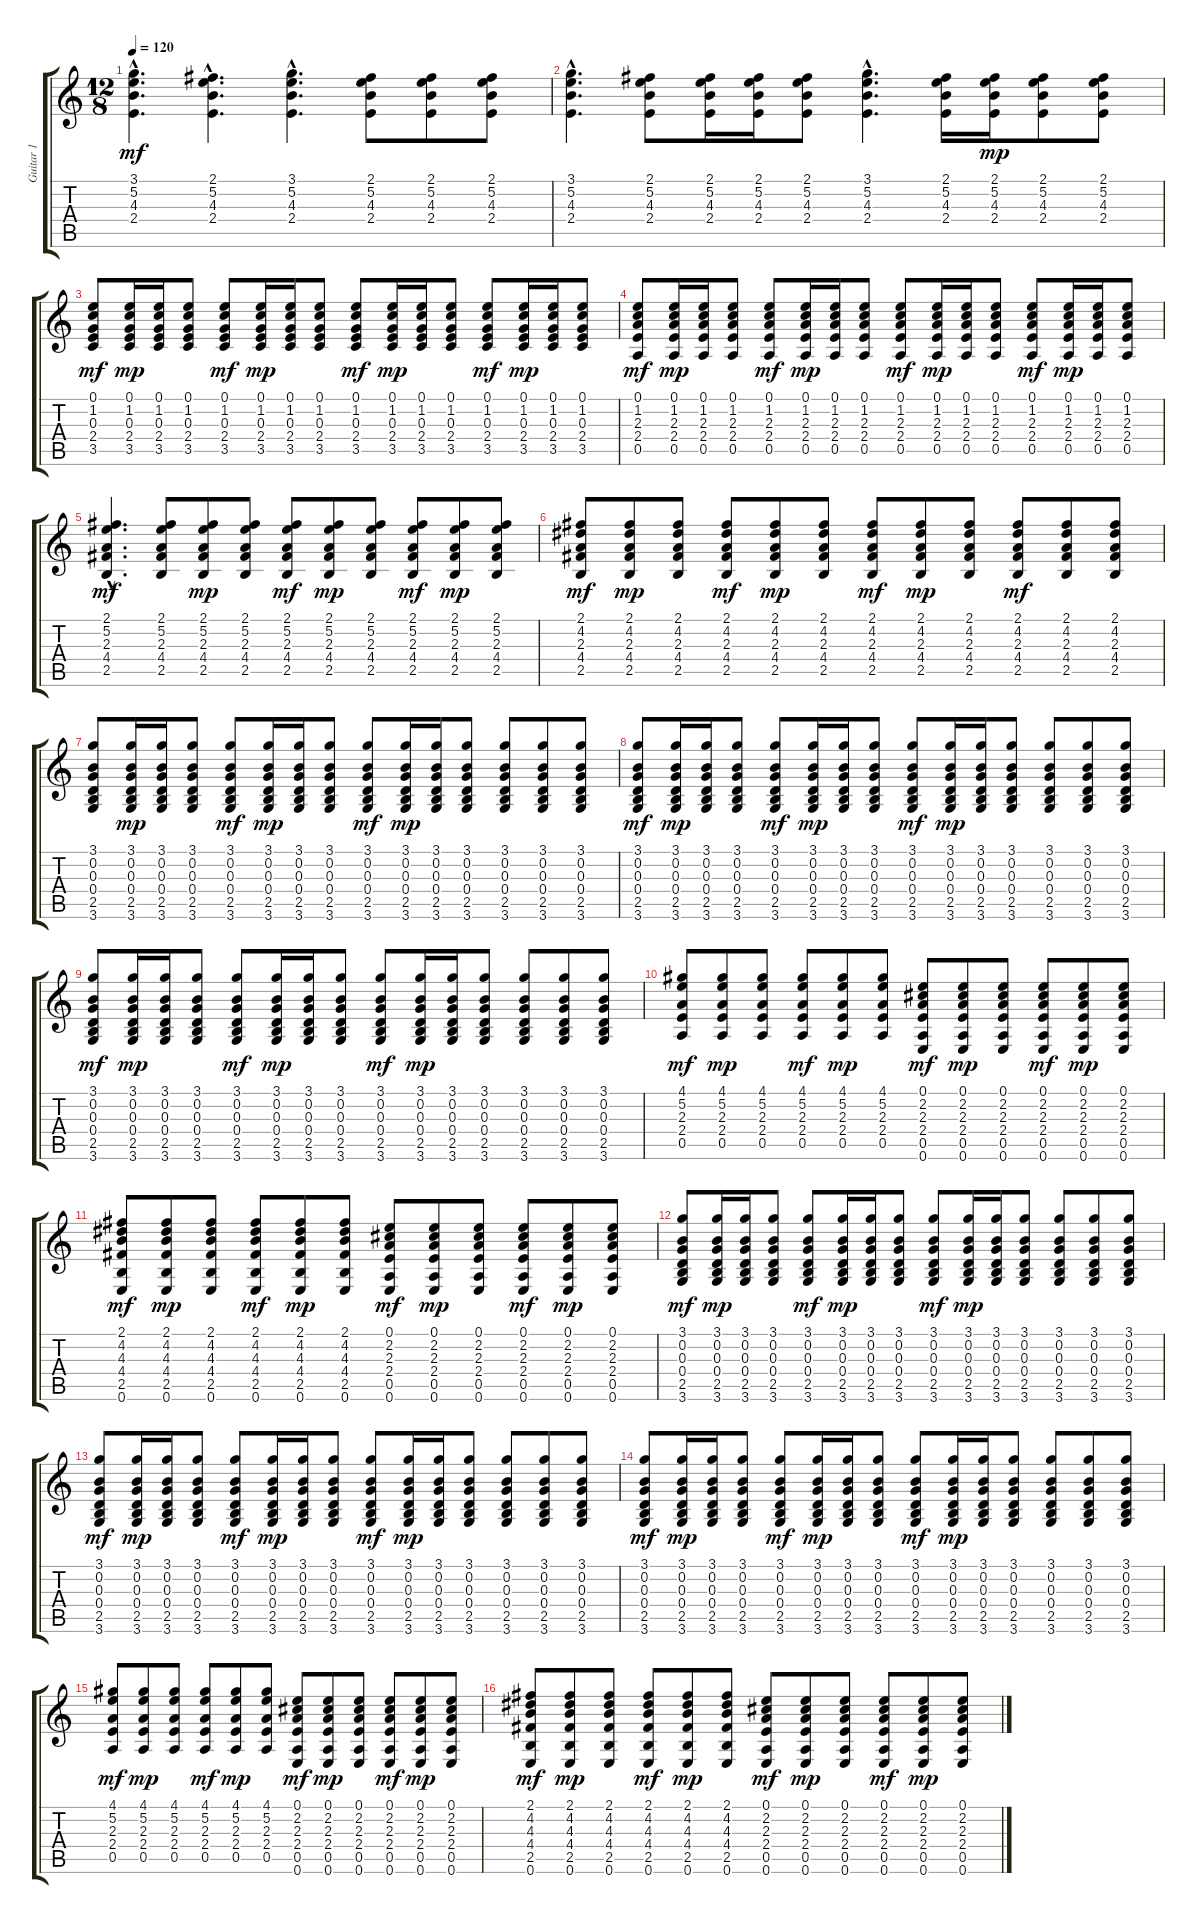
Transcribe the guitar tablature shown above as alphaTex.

\track ("Guitar 1" "Guitar 1") {instrument acousticguitarsteel}
\staff {score tabs}
\tuning (E4 B3 G3 D3 A2 E2) {hide}
\ts (12 8)
\tempo 120
\clef g2
\ks c
(3.1{hac} 5.2{hac} 4.3{hac} 2.4{hac}).4{d dy mf} (2.1{hac} 5.2{hac} 4.3{hac} 2.4{hac}).4{d} (3.1{hac} 5.2{hac} 4.3{hac} 2.4{hac}).4{d} (2.1 5.2 4.3 2.4).8 (2.1 5.2 4.3 2.4).8 (2.1 5.2 4.3 2.4).8 |
(3.1{hac} 5.2{hac} 4.3{hac} 2.4{hac}).4{d} (2.1 5.2 4.3 2.4).8 (2.1 5.2 4.3 2.4).16 (2.1 5.2 4.3 2.4).16 (2.1 5.2 4.3 2.4).8 (3.1{hac} 5.2{hac} 4.3{hac} 2.4{hac}).4{d} (2.1 5.2 4.3 2.4).16 (2.1 5.2 4.3 2.4).16{dy mp} (2.1 5.2 4.3 2.4).8 (2.1 5.2 4.3 2.4).8 |
(0.1 1.2 0.3 2.4 3.5).8{dy mf} (0.1 1.2 0.3 2.4 3.5).16{dy mp} (0.1 1.2 0.3 2.4 3.5).16 (0.1 1.2 0.3 2.4 3.5).8 (0.1 1.2 0.3 2.4 3.5).8{dy mf} (0.1 1.2 0.3 2.4 3.5).16{dy mp} (0.1 1.2 0.3 2.4 3.5).16 (0.1 1.2 0.3 2.4 3.5).8 (0.1 1.2 0.3 2.4 3.5).8{dy mf} (0.1 1.2 0.3 2.4 3.5).16{dy mp} (0.1 1.2 0.3 2.4 3.5).16 (0.1 1.2 0.3 2.4 3.5).8 (0.1 1.2 0.3 2.4 3.5).8{dy mf} (0.1 1.2 0.3 2.4 3.5).16{dy mp} (0.1 1.2 0.3 2.4 3.5).16 (0.1 1.2 0.3 2.4 3.5).8 |
(0.1 1.2 2.3 2.4 0.5).8{dy mf} (0.1 1.2 2.3 2.4 0.5).16{dy mp} (0.1 1.2 2.3 2.4 0.5).16 (0.1 1.2 2.3 2.4 0.5).8 (0.1 1.2 2.3 2.4 0.5).8{dy mf} (0.1 1.2 2.3 2.4 0.5).16{dy mp} (0.1 1.2 2.3 2.4 0.5).16 (0.1 1.2 2.3 2.4 0.5).8 (0.1 1.2 2.3 2.4 0.5).8{dy mf} (0.1 1.2 2.3 2.4 0.5).16{dy mp} (0.1 1.2 2.3 2.4 0.5).16 (0.1 1.2 2.3 2.4 0.5).8 (0.1 1.2 2.3 2.4 0.5).8{dy mf} (0.1 1.2 2.3 2.4 0.5).16{dy mp} (0.1 1.2 2.3 2.4 0.5).16 (0.1 1.2 2.3 2.4 0.5).8 |
(2.1{hac} 5.2{hac} 2.3{hac} 4.4{hac} 2.5{hac}).4{d dy mf} (2.1 5.2 2.3 4.4 2.5).8 (2.1 5.2 2.3 4.4 2.5).8{dy mp} (2.1 5.2 2.3 4.4 2.5).8 (2.1 5.2 2.3 4.4 2.5).8{dy mf} (2.1 5.2 2.3 4.4 2.5).8{dy mp} (2.1 5.2 2.3 4.4 2.5).8 (2.1 5.2 2.3 4.4 2.5).8{dy mf} (2.1 5.2 2.3 4.4 2.5).8{dy mp} (2.1 5.2 2.3 4.4 2.5).8 |
(2.1 4.2 2.3 4.4 2.5).8{dy mf} (2.1 4.2 2.3 4.4 2.5).8{dy mp} (2.1 4.2 2.3 4.4 2.5).8 (2.1 4.2 2.3 4.4 2.5).8{dy mf} (2.1 4.2 2.3 4.4 2.5).8{dy mp} (2.1 4.2 2.3 4.4 2.5).8 (2.1 4.2 2.3 4.4 2.5).8{dy mf} (2.1 4.2 2.3 4.4 2.5).8{dy mp} (2.1 4.2 2.3 4.4 2.5).8 (2.1 4.2 2.3 4.4 2.5).8{dy mf} (2.1 4.2 2.3 4.4 2.5).8 (2.1 4.2 2.3 4.4 2.5).8 |
(3.1 0.2 0.3 0.4 2.5 3.6).8 (3.1 0.2 0.3 0.4 2.5 3.6).16{dy mp} (3.1 0.2 0.3 0.4 2.5 3.6).16 (3.1 0.2 0.3 0.4 2.5 3.6).8 (3.1 0.2 0.3 0.4 2.5 3.6).8{dy mf} (3.1 0.2 0.3 0.4 2.5 3.6).16{dy mp} (3.1 0.2 0.3 0.4 2.5 3.6).16 (3.1 0.2 0.3 0.4 2.5 3.6).8 (3.1 0.2 0.3 0.4 2.5 3.6).8{dy mf} (3.1 0.2 0.3 0.4 2.5 3.6).16{dy mp} (3.1 0.2 0.3 0.4 2.5 3.6).16 (3.1 0.2 0.3 0.4 2.5 3.6).8 (3.1 0.2 0.3 0.4 2.5 3.6).8 (3.1 0.2 0.3 0.4 2.5 3.6).8 (3.1 0.2 0.3 0.4 2.5 3.6).8 |
(3.1 0.2 0.3 0.4 2.5 3.6).8{dy mf} (3.1 0.2 0.3 0.4 2.5 3.6).16{dy mp} (3.1 0.2 0.3 0.4 2.5 3.6).16 (3.1 0.2 0.3 0.4 2.5 3.6).8 (3.1 0.2 0.3 0.4 2.5 3.6).8{dy mf} (3.1 0.2 0.3 0.4 2.5 3.6).16{dy mp} (3.1 0.2 0.3 0.4 2.5 3.6).16 (3.1 0.2 0.3 0.4 2.5 3.6).8 (3.1 0.2 0.3 0.4 2.5 3.6).8{dy mf} (3.1 0.2 0.3 0.4 2.5 3.6).16{dy mp} (3.1 0.2 0.3 0.4 2.5 3.6).16 (3.1 0.2 0.3 0.4 2.5 3.6).8 (3.1 0.2 0.3 0.4 2.5 3.6).8 (3.1 0.2 0.3 0.4 2.5 3.6).8 (3.1 0.2 0.3 0.4 2.5 3.6).8 |
(3.1 0.2 0.3 0.4 2.5 3.6).8{dy mf} (3.1 0.2 0.3 0.4 2.5 3.6).16{dy mp} (3.1 0.2 0.3 0.4 2.5 3.6).16 (3.1 0.2 0.3 0.4 2.5 3.6).8 (3.1 0.2 0.3 0.4 2.5 3.6).8{dy mf} (3.1 0.2 0.3 0.4 2.5 3.6).16{dy mp} (3.1 0.2 0.3 0.4 2.5 3.6).16 (3.1 0.2 0.3 0.4 2.5 3.6).8 (3.1 0.2 0.3 0.4 2.5 3.6).8{dy mf} (3.1 0.2 0.3 0.4 2.5 3.6).16{dy mp} (3.1 0.2 0.3 0.4 2.5 3.6).16 (3.1 0.2 0.3 0.4 2.5 3.6).8 (3.1 0.2 0.3 0.4 2.5 3.6).8 (3.1 0.2 0.3 0.4 2.5 3.6).8 (3.1 0.2 0.3 0.4 2.5 3.6).8 |
(4.1 5.2 2.3 2.4 0.5).8{dy mf} (4.1 5.2 2.3 2.4 0.5).8{dy mp} (4.1 5.2 2.3 2.4 0.5).8 (4.1 5.2 2.3 2.4 0.5).8{dy mf} (4.1 5.2 2.3 2.4 0.5).8{dy mp} (4.1 5.2 2.3 2.4 0.5).8 (0.1 2.2 2.3 2.4 0.5 0.6).8{dy mf} (0.1 2.2 2.3 2.4 0.5 0.6).8{dy mp} (0.1 2.2 2.3 2.4 0.5 0.6).8 (0.1 2.2 2.3 2.4 0.5 0.6).8{dy mf} (0.1 2.2 2.3 2.4 0.5 0.6).8{dy mp} (0.1 2.2 2.3 2.4 0.5 0.6).8 |
(2.1 4.2 4.3 4.4 2.5 0.6).8{dy mf} (2.1 4.2 4.3 4.4 2.5 0.6).8{dy mp} (2.1 4.2 4.3 4.4 2.5 0.6).8 (2.1 4.2 4.3 4.4 2.5 0.6).8{dy mf} (2.1 4.2 4.3 4.4 2.5 0.6).8{dy mp} (2.1 4.2 4.3 4.4 2.5 0.6).8 (0.1 2.2 2.3 2.4 0.5 0.6).8{dy mf} (0.1 2.2 2.3 2.4 0.5 0.6).8{dy mp} (0.1 2.2 2.3 2.4 0.5 0.6).8 (0.1 2.2 2.3 2.4 0.5 0.6).8{dy mf} (0.1 2.2 2.3 2.4 0.5 0.6).8{dy mp} (0.1 2.2 2.3 2.4 0.5 0.6).8 |
(3.1 0.2 0.3 0.4 2.5 3.6).8{dy mf} (3.1 0.2 0.3 0.4 2.5 3.6).16{dy mp} (3.1 0.2 0.3 0.4 2.5 3.6).16 (3.1 0.2 0.3 0.4 2.5 3.6).8 (3.1 0.2 0.3 0.4 2.5 3.6).8{dy mf} (3.1 0.2 0.3 0.4 2.5 3.6).16{dy mp} (3.1 0.2 0.3 0.4 2.5 3.6).16 (3.1 0.2 0.3 0.4 2.5 3.6).8 (3.1 0.2 0.3 0.4 2.5 3.6).8{dy mf} (3.1 0.2 0.3 0.4 2.5 3.6).16{dy mp} (3.1 0.2 0.3 0.4 2.5 3.6).16 (3.1 0.2 0.3 0.4 2.5 3.6).8 (3.1 0.2 0.3 0.4 2.5 3.6).8 (3.1 0.2 0.3 0.4 2.5 3.6).8 (3.1 0.2 0.3 0.4 2.5 3.6).8 |
(3.1 0.2 0.3 0.4 2.5 3.6).8{dy mf} (3.1 0.2 0.3 0.4 2.5 3.6).16{dy mp} (3.1 0.2 0.3 0.4 2.5 3.6).16 (3.1 0.2 0.3 0.4 2.5 3.6).8 (3.1 0.2 0.3 0.4 2.5 3.6).8{dy mf} (3.1 0.2 0.3 0.4 2.5 3.6).16{dy mp} (3.1 0.2 0.3 0.4 2.5 3.6).16 (3.1 0.2 0.3 0.4 2.5 3.6).8 (3.1 0.2 0.3 0.4 2.5 3.6).8{dy mf} (3.1 0.2 0.3 0.4 2.5 3.6).16{dy mp} (3.1 0.2 0.3 0.4 2.5 3.6).16 (3.1 0.2 0.3 0.4 2.5 3.6).8 (3.1 0.2 0.3 0.4 2.5 3.6).8 (3.1 0.2 0.3 0.4 2.5 3.6).8 (3.1 0.2 0.3 0.4 2.5 3.6).8 |
(3.1 0.2 0.3 0.4 2.5 3.6).8{dy mf} (3.1 0.2 0.3 0.4 2.5 3.6).16{dy mp} (3.1 0.2 0.3 0.4 2.5 3.6).16 (3.1 0.2 0.3 0.4 2.5 3.6).8 (3.1 0.2 0.3 0.4 2.5 3.6).8{dy mf} (3.1 0.2 0.3 0.4 2.5 3.6).16{dy mp} (3.1 0.2 0.3 0.4 2.5 3.6).16 (3.1 0.2 0.3 0.4 2.5 3.6).8 (3.1 0.2 0.3 0.4 2.5 3.6).8{dy mf} (3.1 0.2 0.3 0.4 2.5 3.6).16{dy mp} (3.1 0.2 0.3 0.4 2.5 3.6).16 (3.1 0.2 0.3 0.4 2.5 3.6).8 (3.1 0.2 0.3 0.4 2.5 3.6).8 (3.1 0.2 0.3 0.4 2.5 3.6).8 (3.1 0.2 0.3 0.4 2.5 3.6).8 |
(4.1 5.2 2.3 2.4 0.5).8{dy mf} (4.1 5.2 2.3 2.4 0.5).8{dy mp} (4.1 5.2 2.3 2.4 0.5).8 (4.1 5.2 2.3 2.4 0.5).8{dy mf} (4.1 5.2 2.3 2.4 0.5).8{dy mp} (4.1 5.2 2.3 2.4 0.5).8 (0.1 2.2 2.3 2.4 0.5 0.6).8{dy mf} (0.1 2.2 2.3 2.4 0.5 0.6).8{dy mp} (0.1 2.2 2.3 2.4 0.5 0.6).8 (0.1 2.2 2.3 2.4 0.5 0.6).8{dy mf} (0.1 2.2 2.3 2.4 0.5 0.6).8{dy mp} (0.1 2.2 2.3 2.4 0.5 0.6).8 |
(2.1 4.2 4.3 4.4 2.5 0.6).8{dy mf} (2.1 4.2 4.3 4.4 2.5 0.6).8{dy mp} (2.1 4.2 4.3 4.4 2.5 0.6).8 (2.1 4.2 4.3 4.4 2.5 0.6).8{dy mf} (2.1 4.2 4.3 4.4 2.5 0.6).8{dy mp} (2.1 4.2 4.3 4.4 2.5 0.6).8 (0.1 2.2 2.3 2.4 0.5 0.6).8{dy mf} (0.1 2.2 2.3 2.4 0.5 0.6).8{dy mp} (0.1 2.2 2.3 2.4 0.5 0.6).8 (0.1 2.2 2.3 2.4 0.5 0.6).8{dy mf} (0.1 2.2 2.3 2.4 0.5 0.6).8{dy mp} (0.1 2.2 2.3 2.4 0.5 0.6).8
